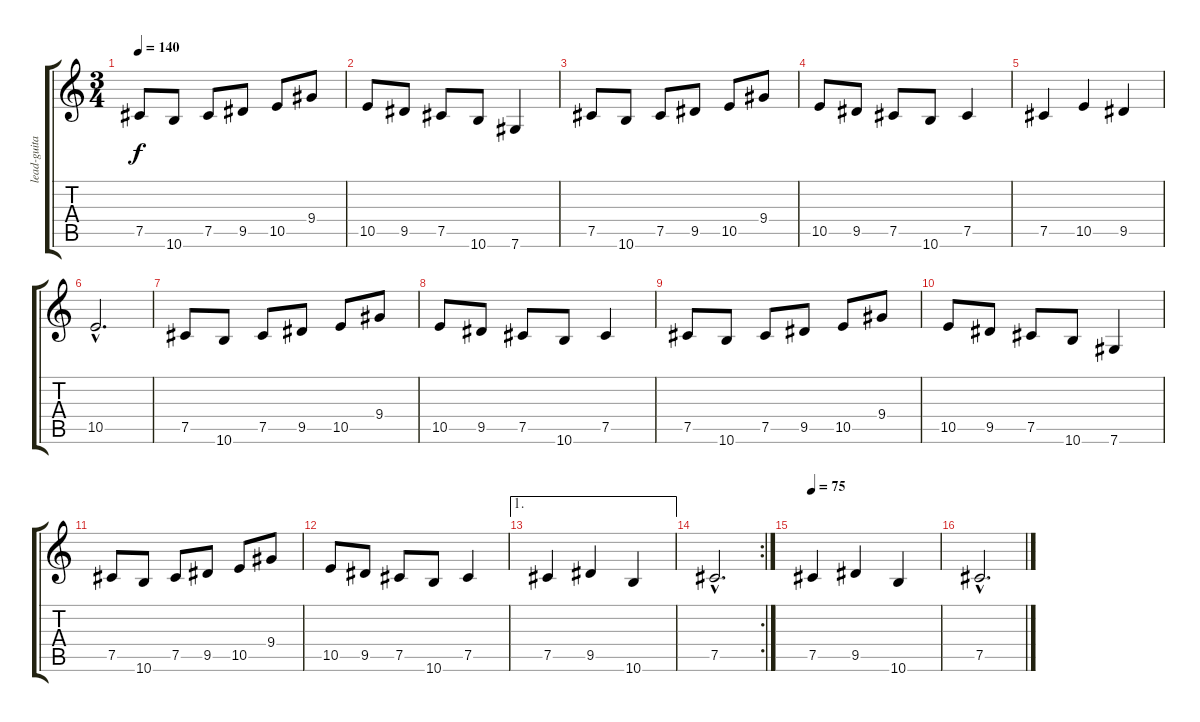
\track ("lead-guitar" "lead-guita") {instrument distortionguitar}
\staff {score tabs}
\tuning (Db4 Ab3 E3 B2 Gb2 Db2) {hide}
\ts (3 4)
\tempo 140
\clef g2
\ks c
7.5.8{dy f} 10.6.8 7.5.8 9.5.8 10.5.8 9.4.8 |
10.5.8 9.5.8 7.5.8 10.6.8 7.6.4 |
7.5.8 10.6.8 7.5.8 9.5.8 10.5.8 9.4.8 |
10.5.8 9.5.8 7.5.8 10.6.8 7.5.4 |
7.5.4 10.5.4 9.5.4 |
10.5{hac}.2{d} |
7.5.8 10.6.8 7.5.8 9.5.8 10.5.8 9.4.8 |
10.5.8 9.5.8 7.5.8 10.6.8 7.5.4 |
7.5.8 10.6.8 7.5.8 9.5.8 10.5.8 9.4.8 |
10.5.8 9.5.8 7.5.8 10.6.8 7.6.4 |
7.5.8 10.6.8 7.5.8 9.5.8 10.5.8 9.4.8 |
10.5.8 9.5.8 7.5.8 10.6.8 7.5.4 |
\ae 1
7.5.4 9.5.4 10.6.4 |
\rc 2
7.5{hac}.2{d} |
\tempo 75
7.5.4 9.5.4 10.6.4 |
7.5{hac}.2{d}
